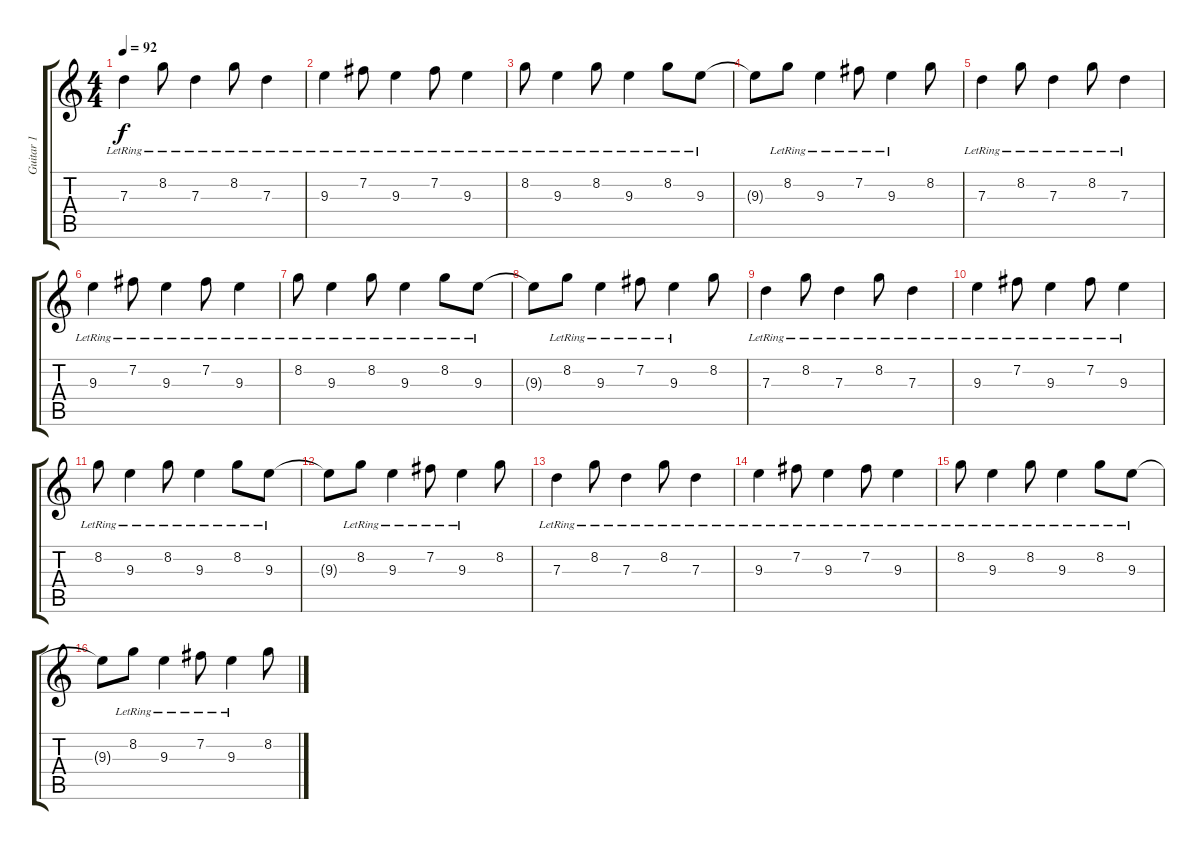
\track ("Guitar 1" "Guitar 1") {instrument electricguitarjazz}
\staff {score tabs}
\tuning (E4 B3 G3 D3 A2 E2) {hide}
\ts (4 4)
\tempo 92
\clef g2
\ks c
7.3{lr}.4{dy f instrument electricguitarjazz} 8.2{lr}.8 7.3{lr}.4 8.2{lr}.8 7.3{lr}.4 |
9.3{lr}.4 7.2{lr}.8 9.3{lr}.4 7.2{lr}.8 9.3{lr}.4 |
8.2{lr}.8 9.3{lr}.4 8.2{lr}.8 9.3{lr}.4 8.2{lr}.8 9.3{lr}.8 |
9.3{t}.8 8.2{lr}.8 9.3{lr}.4 7.2{lr}.8 9.3{lr}.4 8.2.8 |
7.3{lr}.4 8.2{lr}.8 7.3{lr}.4 8.2{lr}.8 7.3{lr}.4 |
9.3{lr}.4 7.2{lr}.8 9.3{lr}.4 7.2{lr}.8 9.3{lr}.4 |
8.2{lr}.8 9.3{lr}.4 8.2{lr}.8 9.3{lr}.4 8.2{lr}.8 9.3{lr}.8 |
9.3{t}.8 8.2{lr}.8 9.3{lr}.4 7.2{lr}.8 9.3{lr}.4 8.2.8 |
7.3{lr}.4 8.2{lr}.8 7.3{lr}.4 8.2{lr}.8 7.3{lr}.4 |
9.3{lr}.4 7.2{lr}.8 9.3{lr}.4 7.2{lr}.8 9.3{lr}.4 |
8.2{lr}.8 9.3{lr}.4 8.2{lr}.8 9.3{lr}.4 8.2{lr}.8 9.3{lr}.8 |
9.3{t}.8 8.2{lr}.8 9.3{lr}.4 7.2{lr}.8 9.3{lr}.4 8.2.8 |
7.3{lr}.4 8.2{lr}.8 7.3{lr}.4 8.2{lr}.8 7.3{lr}.4 |
9.3{lr}.4 7.2{lr}.8 9.3{lr}.4 7.2{lr}.8 9.3{lr}.4 |
8.2{lr}.8 9.3{lr}.4 8.2{lr}.8 9.3{lr}.4 8.2{lr}.8 9.3{lr}.8 |
9.3{t}.8 8.2{lr}.8 9.3{lr}.4 7.2{lr}.8 9.3{lr}.4 8.2.8
